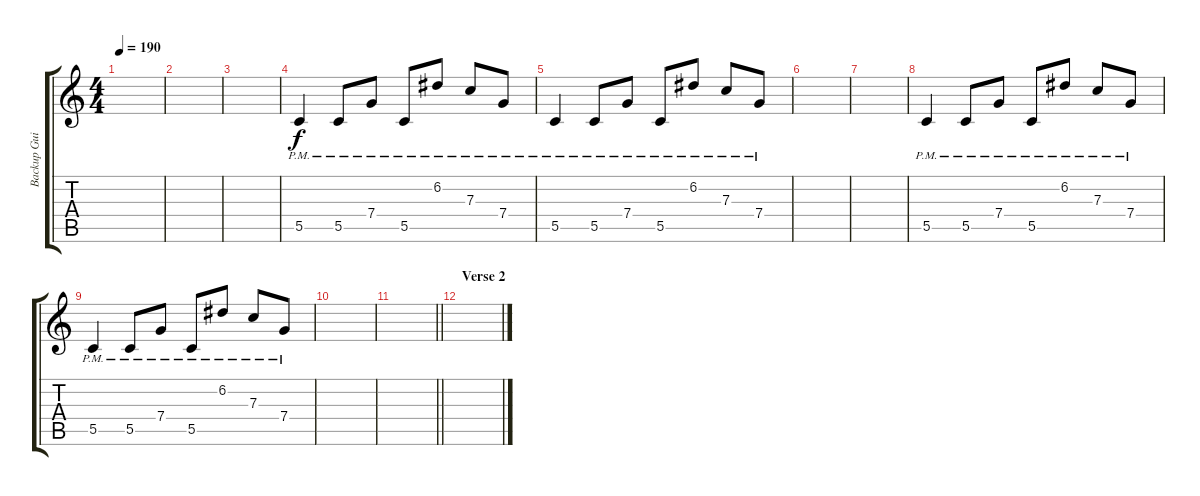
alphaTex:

\track ("Backup Guitar" "Backup Gui") {instrument overdrivenguitar}
\staff {score tabs}
\tuning (D4 A3 F3 C3 G2 C2) {hide}
\ts (4 4)
\tempo 190
\clef g2
\ks c
|
|
|
5.5{pm}.4 5.5{pm}.8 7.4{pm}.8 5.5{pm}.8 6.2{pm}.8 7.3{pm}.8 7.4{pm}.8 |
5.5{pm}.4 5.5{pm}.8 7.4{pm}.8 5.5{pm}.8 6.2{pm}.8 7.3{pm}.8 7.4{pm}.8 |
|
|
5.5{pm}.4 5.5{pm}.8 7.4{pm}.8 5.5{pm}.8 6.2{pm}.8 7.3{pm}.8 7.4{pm}.8 |
5.5{pm}.4 5.5{pm}.8 7.4{pm}.8 5.5{pm}.8 6.2{pm}.8 7.3{pm}.8 7.4{pm}.8 |
|
\barLineRight lightlight
|
\section ("" "Verse 2")
